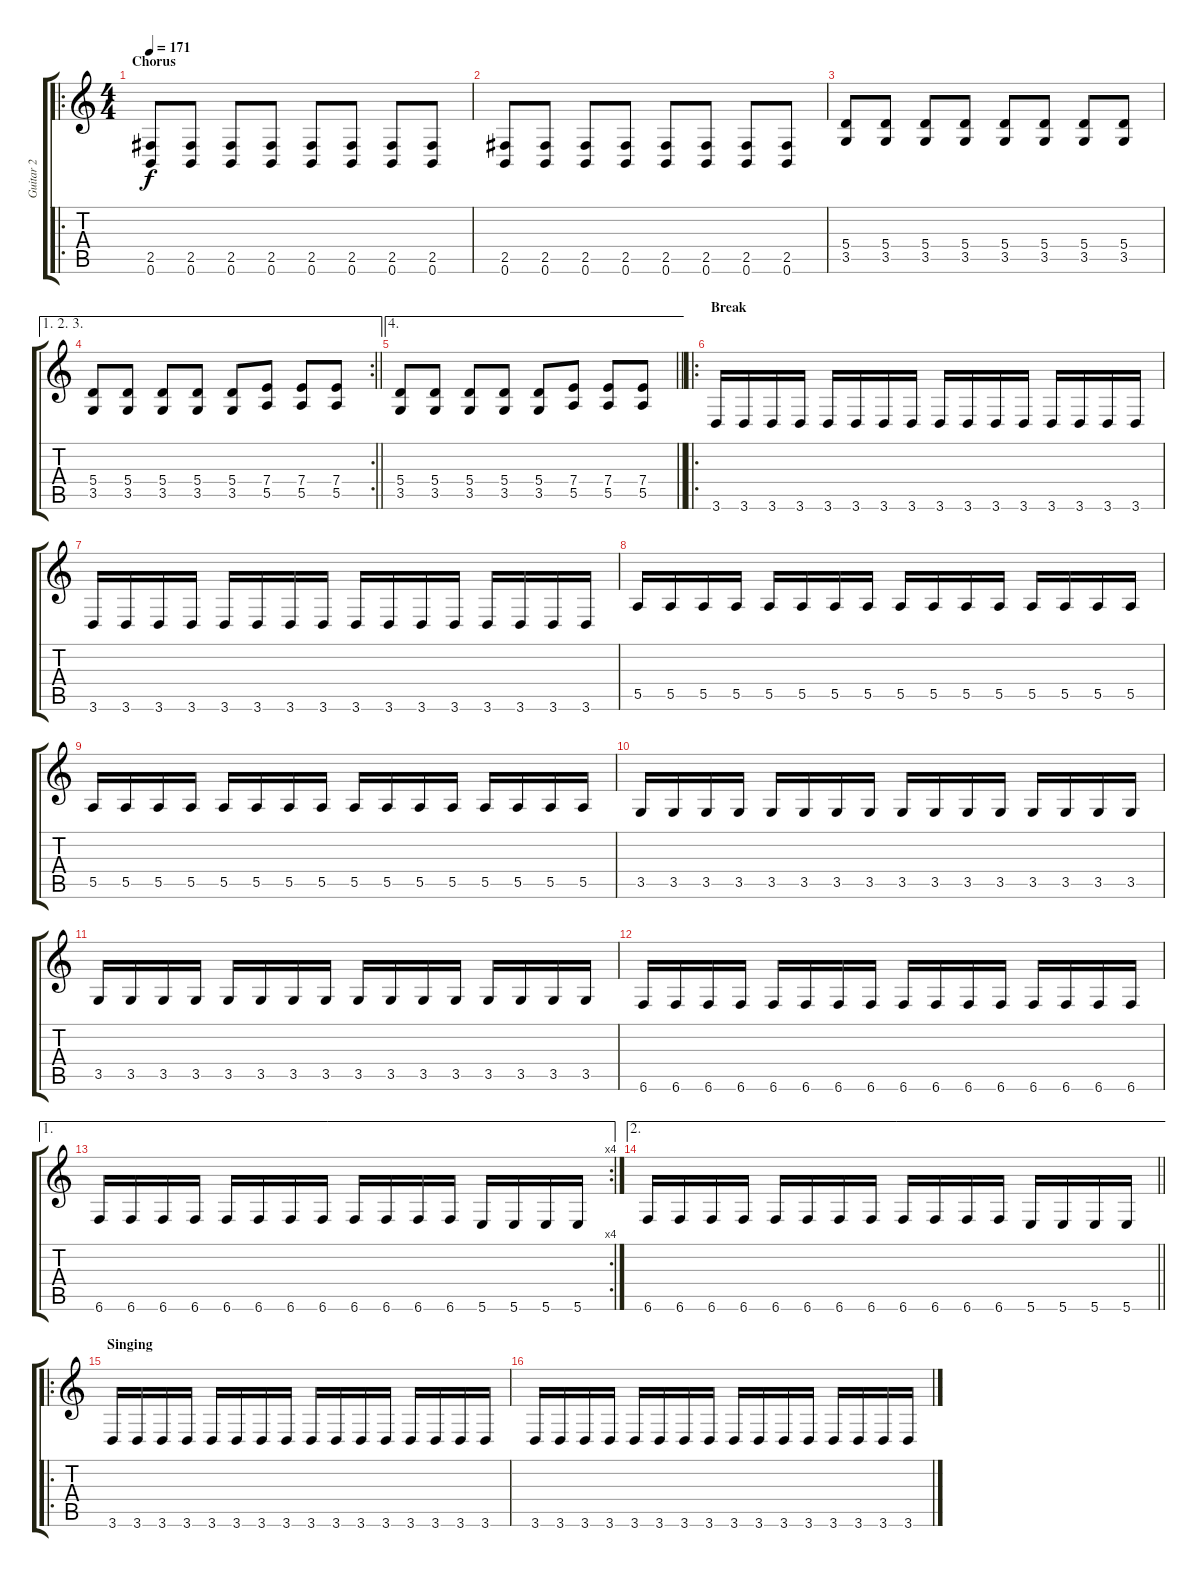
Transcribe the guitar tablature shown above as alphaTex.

\track ("Guitar 2" "Guitar 2") {instrument distortionguitar}
\staff {score tabs}
\tuning (B3 Gb3 D3 A2 E2 B1) {hide}
\ro
\ts (4 4)
\section ("" "Chorus")
\tempo 171
\clef g2
\ks c
(2.5 0.6).8{dy f} (2.5 0.6).8 (2.5 0.6).8 (2.5 0.6).8 (2.5 0.6).8 (2.5 0.6).8 (2.5 0.6).8 (2.5 0.6).8 |
(2.5 0.6).8 (2.5 0.6).8 (2.5 0.6).8 (2.5 0.6).8 (2.5 0.6).8 (2.5 0.6).8 (2.5 0.6).8 (2.5 0.6).8 |
(5.4 3.5).8 (5.4 3.5).8 (5.4 3.5).8 (5.4 3.5).8 (5.4 3.5).8 (5.4 3.5).8 (5.4 3.5).8 (5.4 3.5).8 |
\ae (1 2 3)
\rc 2
\barLineRight lightlight
(5.4 3.5).8 (5.4 3.5).8 (5.4 3.5).8 (5.4 3.5).8 (5.4 3.5).8 (7.4 5.5).8 (7.4 5.5).8 (7.4 5.5).8 |
\ae 4
\barLineRight lightlight
(5.4 3.5).8 (5.4 3.5).8 (5.4 3.5).8 (5.4 3.5).8 (5.4 3.5).8 (7.4 5.5).8 (7.4 5.5).8 (7.4 5.5).8 |
\ro
\section ("" "Break")
3.6.16 3.6.16 3.6.16 3.6.16 3.6.16 3.6.16 3.6.16 3.6.16 3.6.16 3.6.16 3.6.16 3.6.16 3.6.16 3.6.16 3.6.16 3.6.16 |
3.6.16 3.6.16 3.6.16 3.6.16 3.6.16 3.6.16 3.6.16 3.6.16 3.6.16 3.6.16 3.6.16 3.6.16 3.6.16 3.6.16 3.6.16 3.6.16 |
5.5.16 5.5.16 5.5.16 5.5.16 5.5.16 5.5.16 5.5.16 5.5.16 5.5.16 5.5.16 5.5.16 5.5.16 5.5.16 5.5.16 5.5.16 5.5.16 |
5.5.16 5.5.16 5.5.16 5.5.16 5.5.16 5.5.16 5.5.16 5.5.16 5.5.16 5.5.16 5.5.16 5.5.16 5.5.16 5.5.16 5.5.16 5.5.16 |
3.5.16 3.5.16 3.5.16 3.5.16 3.5.16 3.5.16 3.5.16 3.5.16 3.5.16 3.5.16 3.5.16 3.5.16 3.5.16 3.5.16 3.5.16 3.5.16 |
3.5.16 3.5.16 3.5.16 3.5.16 3.5.16 3.5.16 3.5.16 3.5.16 3.5.16 3.5.16 3.5.16 3.5.16 3.5.16 3.5.16 3.5.16 3.5.16 |
6.6.16 6.6.16 6.6.16 6.6.16 6.6.16 6.6.16 6.6.16 6.6.16 6.6.16 6.6.16 6.6.16 6.6.16 6.6.16 6.6.16 6.6.16 6.6.16 |
\ae 1
\rc 4
6.6.16 6.6.16 6.6.16 6.6.16 6.6.16 6.6.16 6.6.16 6.6.16 6.6.16 6.6.16 6.6.16 6.6.16 5.6.16 5.6.16 5.6.16 5.6.16 |
\ae 2
\barLineRight lightlight
6.6.16 6.6.16 6.6.16 6.6.16 6.6.16 6.6.16 6.6.16 6.6.16 6.6.16 6.6.16 6.6.16 6.6.16 5.6.16 5.6.16 5.6.16 5.6.16 |
\ro
\section ("" "Singing")
3.6.16 3.6.16 3.6.16 3.6.16 3.6.16 3.6.16 3.6.16 3.6.16 3.6.16 3.6.16 3.6.16 3.6.16 3.6.16 3.6.16 3.6.16 3.6.16 |
3.6.16 3.6.16 3.6.16 3.6.16 3.6.16 3.6.16 3.6.16 3.6.16 3.6.16 3.6.16 3.6.16 3.6.16 3.6.16 3.6.16 3.6.16 3.6.16
